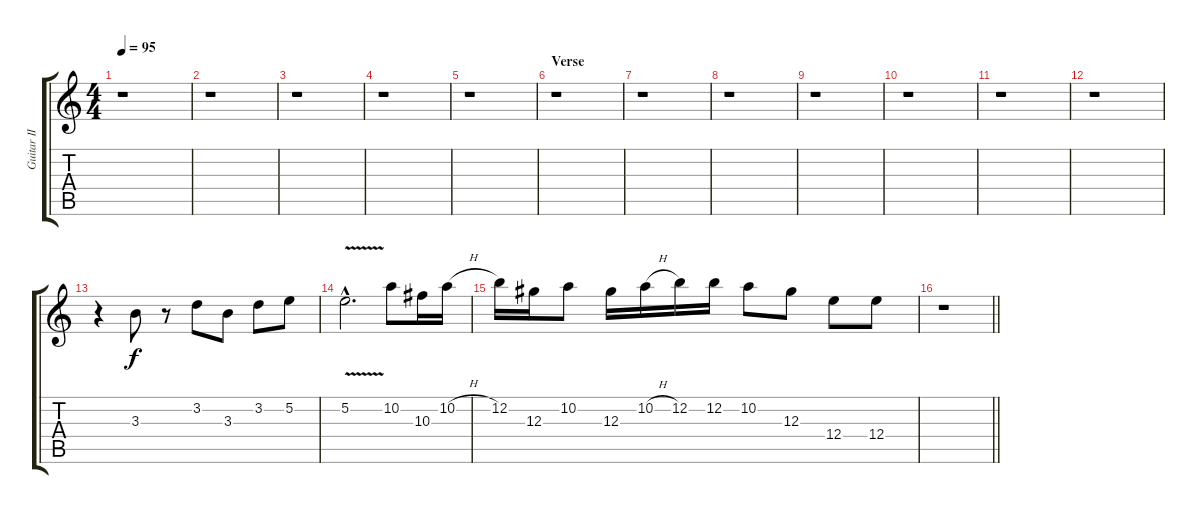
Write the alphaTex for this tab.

\track ("Guitar II" "Guitar II") {instrument distortionguitar}
\staff {score tabs}
\tuning (E4 B3 Ab3 E3 B2 E2) {hide}
\ts (4 4)
\tempo 95
\clef g2
\ks c
r.1{dy f} |
r.1 |
r.1 |
r.1 |
r.1 |
\section ("" "Verse")
r.1 |
r.1 |
r.1 |
r.1 |
r.1 |
r.1 |
r.1 |
r.4 3.3.8 r.8 3.2.8 3.3.8 3.2.8 5.2.8 |
5.2{v hac}.2{d} 10.2.8 10.3.16 10.2{h}.16 |
12.2.16 12.3.16 10.2.8 12.3.16 10.2{h}.16 12.2.16 12.2.16 10.2.8 12.3.8 12.4.8 12.4.8 |
\barLineRight lightlight
r.1
